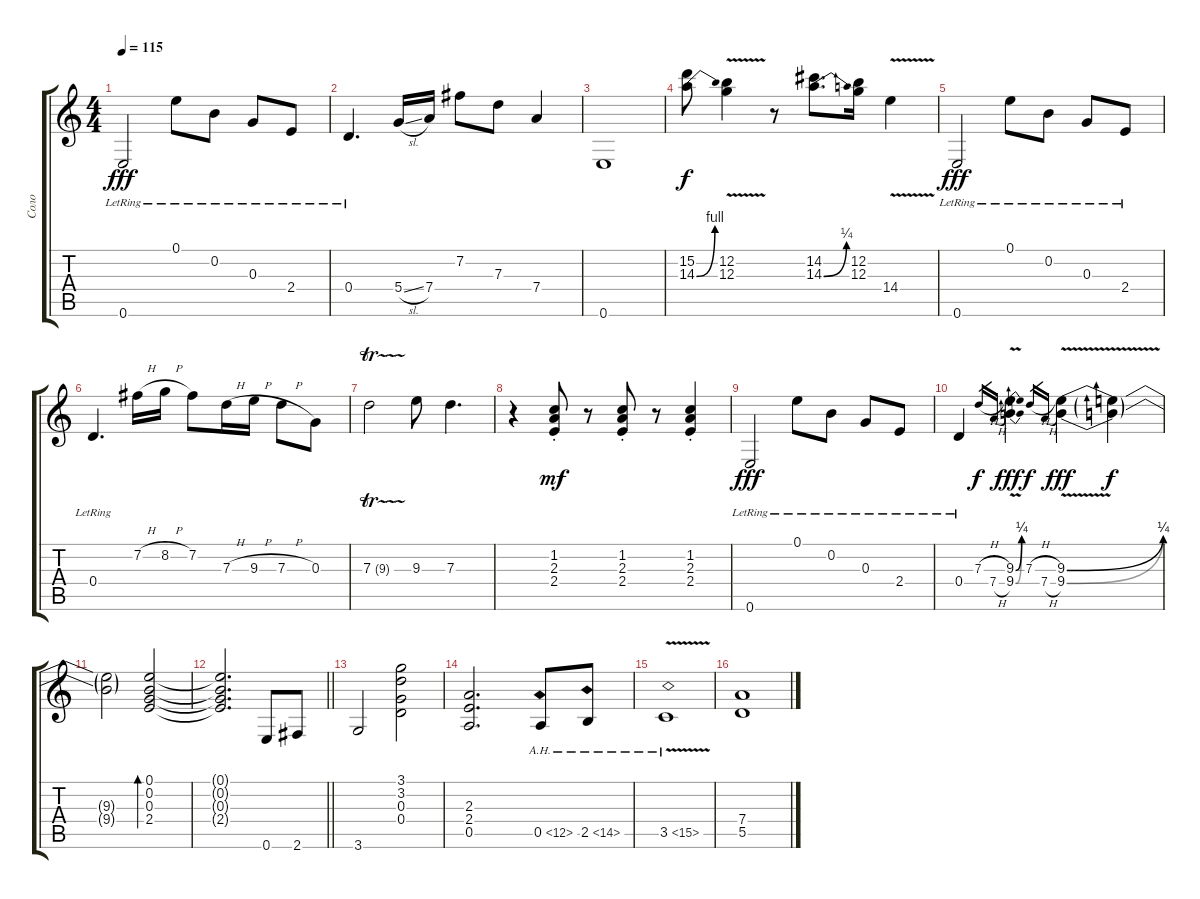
\track ("Соло" "Соло") {instrument distortionguitar}
\staff {score tabs}
\tuning (E4 B3 G3 D3 A2 E2) {hide}
\ts (4 4)
\tempo 115
\clef g2
\ks c
0.6{lr}.2{dy fff} 0.1{lr}.8 0.2{lr}.8 0.3{lr}.8 2.4{lr}.8 |
0.4{lr}.4{d} 5.4{sl}.16 7.4.16 7.2.8 7.3.8 7.4.4 |
0.6.1 |
(15.2 14.3{be (bend 0 0 60 4)}).8{dy f instrument overdrivenguitar} (12.2{v} 12.3{v}).4 r.8 (14.2 14.3{be (bend 0 0 60 1)}).8{d} (12.2 12.3).16 14.4{v}.4 |
0.6{lr}.2{dy fff volume 16 instrument electricguitarclean} 0.1{lr}.8 0.2{lr}.8 0.3{lr}.8 2.4{lr}.8 |
0.4{lr}.4{d} 7.2{h}.16 8.2{h}.16 7.2.8 7.3{h}.16 9.3{h}.16 7.3{h}.8 0.3.8 |
7.3{tr (9 16)}.2 9.3.8 7.3.4{d} |
r.4 (1.2{st} 2.3{st} 2.4{st}).8{dy mf} r.8 (1.2{st} 2.3{st} 2.4{st}).8 r.8 (1.2{st} 2.3{st} 2.4{st}).4 |
0.6{lr}.2{dy fff} 0.1{lr}.8 0.2{lr}.8 0.3{lr}.8 2.4{lr}.8 |
0.4{lr}.4 7.3{h}.16{gr dy f} 7.4{h}.16{gr} (9.3{be (bend 0 0 60 1) v} 9.4{be (bend 0 0 60 1)}).4{dy fff} 7.3{h}.16{gr dy f} 7.4{h}.16{gr} (9.3{be (bend 0 0 60 1) v} 9.4{be (bend 0 0 60 1)}).4{dy fff} (9.3{t} 9.4{t}).4{dy f} |
(9.3{t} 9.4{t}).2 (0.1 0.2 0.3 2.4).2{bd 240} |
\barLineRight lightlight
(0.1{t} 0.2{t} 0.3{t} 2.4{t}).2{d} 0.6.8{instrument distortionguitar} 2.6.8 |
3.6.2 (3.1 3.2 0.3 0.4).2 |
(2.3 2.4 0.5).2{d} 0.5{ah 12}.8 2.5{ah 12}.8 |
3.5{ah 12 v}.1 |
(7.4 5.5).1
